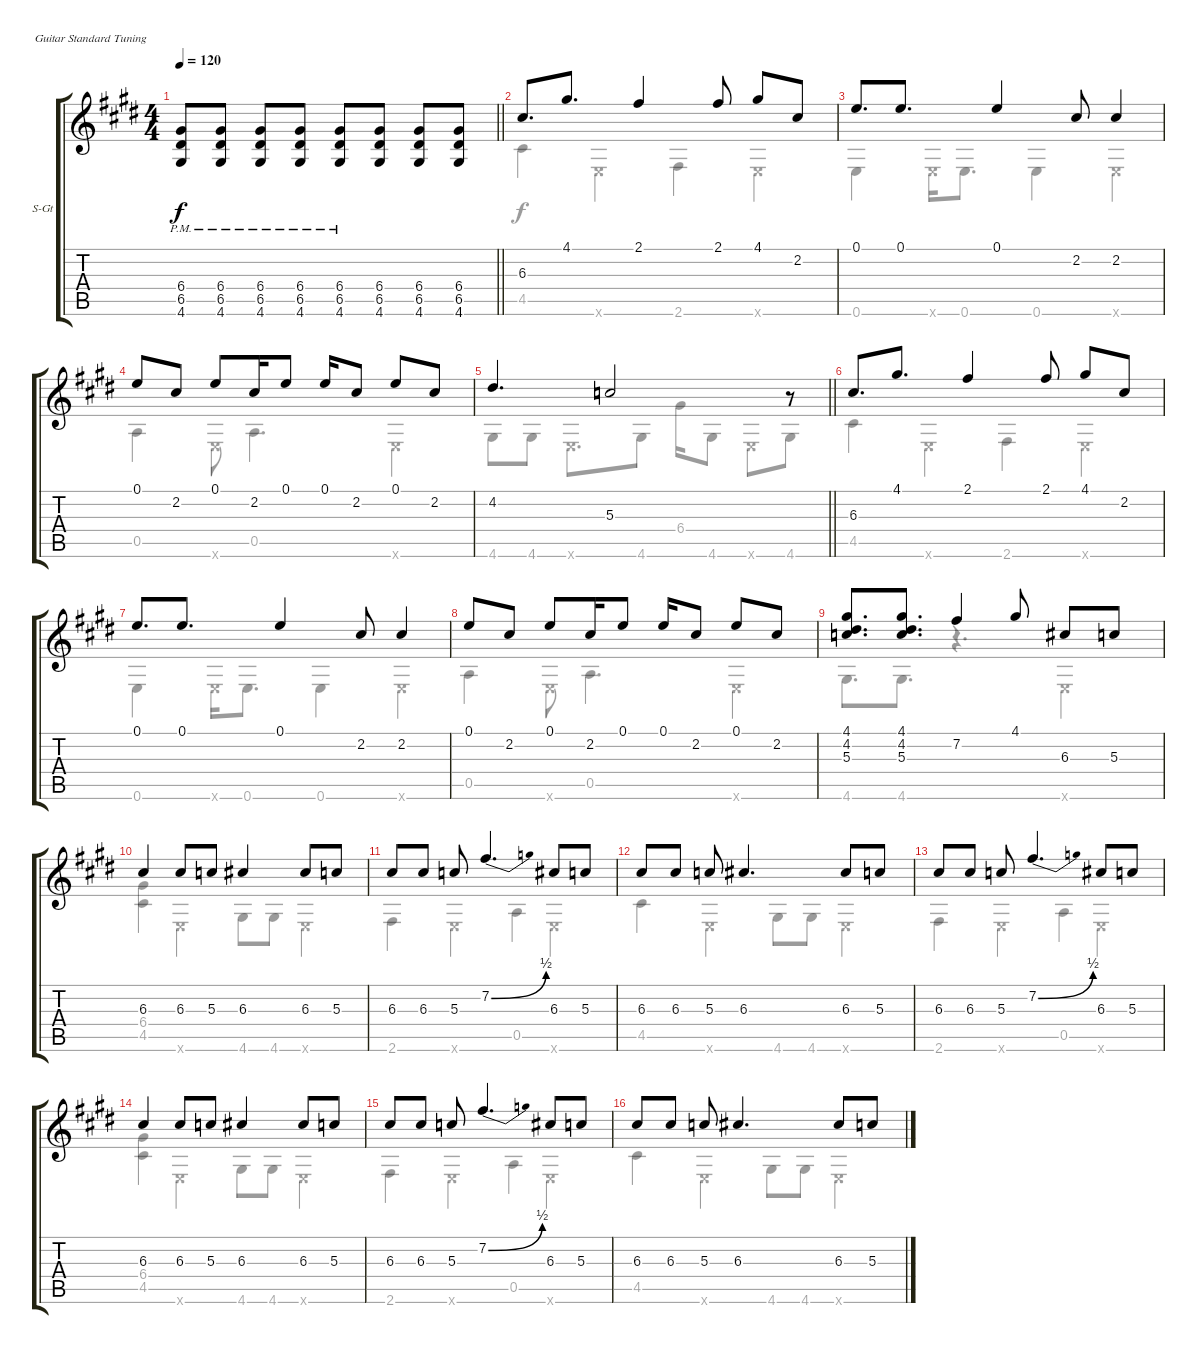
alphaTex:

\defaultSystemsLayout 4
\bracketExtendMode groupsimilarinstruments
\firstSystemTrackNameOrientation horizontal
\otherSystemsTrackNameOrientation horizontal
\track ("Steel Guitar" "S-Gt") {instrument acousticguitarsteel}
\staff {score tabs}
\tuning (E4 B3 G3 D3 A2 E2)
\voice
\ts (4 4)
\tempo 120
\clef g2
\scale
0.530352
\barLineRight lightlight
\ks c#minor
(4.6{pm} 6.5{pm} 6.4{pm}).8{dy f instrument acousticguitarsteel} (6.4{pm} 6.5{pm} 4.6{pm}).8 (6.4{pm} 6.5{pm} 4.6{pm}).8 (6.4{pm} 6.5{pm} 4.6{pm}).8 (6.4{pm} 6.5{pm} 4.6{pm}).8 (6.4 6.5 4.6).8 (6.4 6.5 4.6).8 (6.4 6.5 4.6).8 |
\scale
0.469787 6.3.8{d} 4.1.8{d} 2.1.4 2.1.8 4.1.8 2.2.8 |
0.1.8{d} 0.1.8{d} 0.1.4 2.2.8 2.2.4 |
0.1.8 2.2.8 0.1.8 2.2.16 0.1.8 0.1.16 2.2.8 0.1.8 2.2.8 |
\scale
0.52827
\barLineRight lightlight
4.2.4{d} 5.3.2 r.8 |
\scale
0.471683 6.3.8{d} 4.1.8{d} 2.1.4 2.1.8 4.1.8 2.2.8 |
0.1.8{d} 0.1.8{d} 0.1.4 2.2.8 2.2.4 |
0.1.8 2.2.8 0.1.8 2.2.16 0.1.8 0.1.16 2.2.8 0.1.8 2.2.8 |
\scale
0.580364 (4.1 4.2 5.3).8{d} (4.1 5.3 4.2).8{d} 7.2.4 4.1.8 6.3.8 5.3.8 |
\scale
0.419437 6.3.4 6.3.8 5.3.8 6.3.4 6.3.8 5.3.8 |
\scale
0.546851 6.3.8 6.3.8 5.3.8 7.2{be (bend 0 0 33.6 2)}.4{d} 6.3.8 5.3.8 |
\scale
0.453262 6.3.8 6.3.8 5.3.8 6.3.4{d} 6.3.8 5.3.8 |
6.3.8 6.3.8 5.3.8 7.2{be (bend 0 0 33.6 2)}.4{d} 6.3.8 5.3.8 |
6.3.4 6.3.8 5.3.8 6.3.4 6.3.8 5.3.8 |
\scale
0.529717 6.3.8 6.3.8 5.3.8 7.2{be (bend 0 0 33.6 2)}.4{d} 6.3.8 5.3.8 |
\scale
0.470366 6.3.8 6.3.8 5.3.8 6.3.4{d} 6.3.8 5.3.8
\voice
\clef g2
\ottava regular
\simile none
\scale
0.530352
\barLineRight lightlight
\ks c#minor
|
\scale
0.469787 4.5.4 0.6{x}.4 2.6.4 0.6{x}.4 |
0.6.4 0.6{x}.16 0.6.8{d} 0.6.4 0.6{x}.4 |
0.5.4 0.6{x}.8 0.5.4{d} 0.6{x}.4 |
\scale
0.52827
\barLineRight lightlight
4.6.8 4.6.8 0.6{x}.8{d} 4.6.8 6.4.16 4.6.8 0.6{x}.8 4.6.8 |
\scale
0.471683 4.5.4 0.6{x}.4 2.6.4 0.6{x}.4 |
0.6.4 0.6{x}.16 0.6.8{d} 0.6.4 0.6{x}.4 |
0.5.4 0.6{x}.8 0.5.4{d} 0.6{x}.4 |
\scale
0.580364 4.6.8{d} 4.6.8{d} r.4{d} 0.6{x}.4 |
\scale
0.419437 (4.5 6.4).4 0.6{x}.4 4.6.8 4.6.8 0.6{x}.4 |
\scale
0.546851 2.6.4 0.6{x}.4 0.5.4 0.6{x}.4 |
\scale
0.453262 4.5.4 0.6{x}.4 4.6.8 4.6.8 0.6{x}.4 |
2.6.4 0.6{x}.4 0.5.4 0.6{x}.4 |
(4.5 6.4).4 0.6{x}.4 4.6.8 4.6.8 0.6{x}.4 |
\scale
0.529717 2.6.4 0.6{x}.4 0.5.4 0.6{x}.4 |
\scale
0.470366 4.5.4 0.6{x}.4 4.6.8 4.6.8 0.6{x}.4
